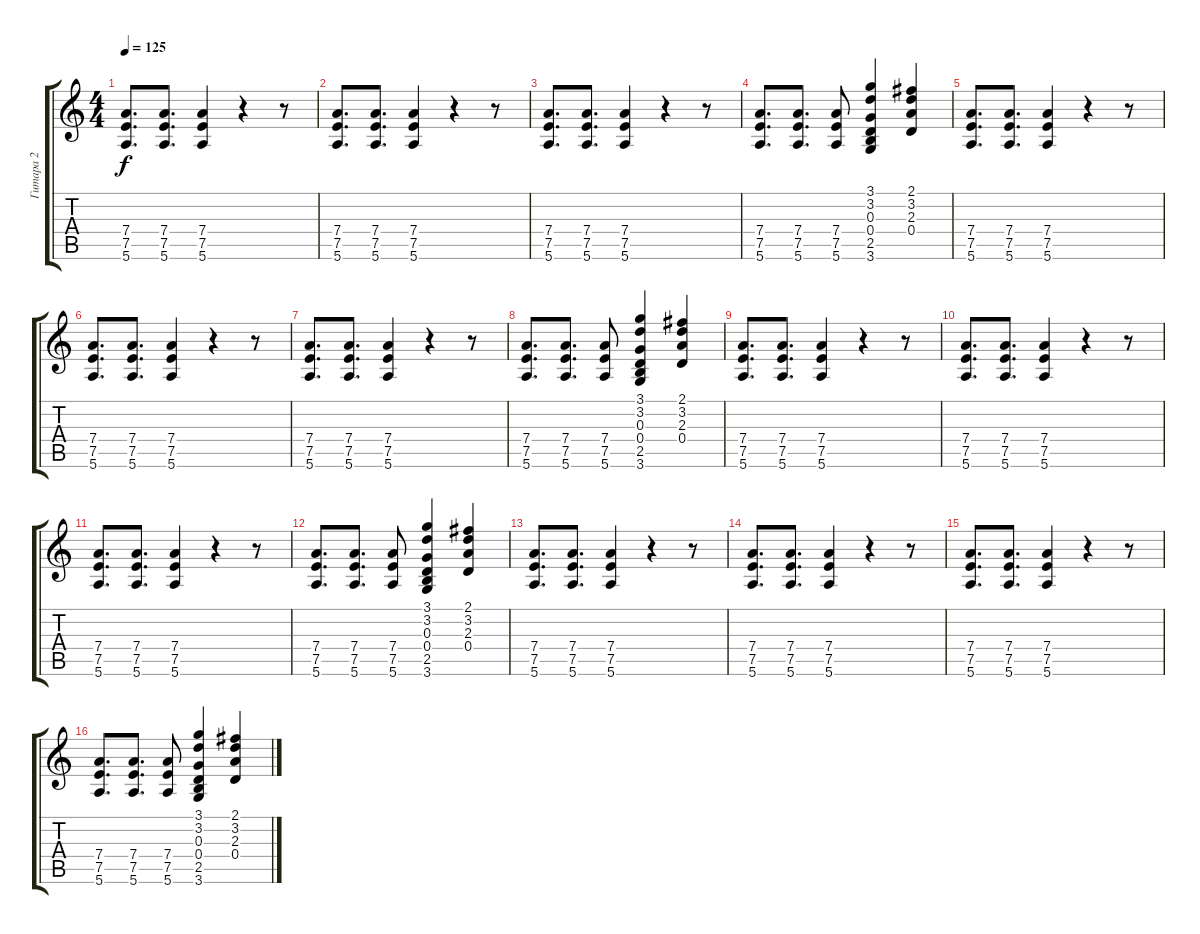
\track ("Гитара 2" "Гитара 2") {instrument distortionguitar}
\staff {score tabs}
\tuning (E4 B3 G3 D3 A2 E2) {hide}
\ts (4 4)
\tempo 125
\clef g2
\ks c
(7.4 7.5 5.6).8{d dy f} (7.4 7.5 5.6).8{d} (7.4 7.5 5.6).4 r.4 r.8 |
(7.4 7.5 5.6).8{d} (7.4 7.5 5.6).8{d} (7.4 7.5 5.6).4 r.4 r.8 |
(7.4 7.5 5.6).8{d} (7.4 7.5 5.6).8{d} (7.4 7.5 5.6).4 r.4 r.8 |
(7.4 7.5 5.6).8{d} (7.4 7.5 5.6).8{d} (7.4 7.5 5.6).8 (3.1 3.2 0.3 0.4 2.5 3.6).4 (2.1 3.2 2.3 0.4).4 |
(7.4 7.5 5.6).8{d} (7.4 7.5 5.6).8{d} (7.4 7.5 5.6).4 r.4 r.8 |
(7.4 7.5 5.6).8{d} (7.4 7.5 5.6).8{d} (7.4 7.5 5.6).4 r.4 r.8 |
(7.4 7.5 5.6).8{d} (7.4 7.5 5.6).8{d} (7.4 7.5 5.6).4 r.4 r.8 |
(7.4 7.5 5.6).8{d} (7.4 7.5 5.6).8{d} (7.4 7.5 5.6).8 (3.1 3.2 0.3 0.4 2.5 3.6).4 (2.1 3.2 2.3 0.4).4 |
(7.4 7.5 5.6).8{d} (7.4 7.5 5.6).8{d} (7.4 7.5 5.6).4 r.4 r.8 |
(7.4 7.5 5.6).8{d} (7.4 7.5 5.6).8{d} (7.4 7.5 5.6).4 r.4 r.8 |
(7.4 7.5 5.6).8{d} (7.4 7.5 5.6).8{d} (7.4 7.5 5.6).4 r.4 r.8 |
(7.4 7.5 5.6).8{d} (7.4 7.5 5.6).8{d} (7.4 7.5 5.6).8 (3.1 3.2 0.3 0.4 2.5 3.6).4 (2.1 3.2 2.3 0.4).4 |
(7.4 7.5 5.6).8{d} (7.4 7.5 5.6).8{d} (7.4 7.5 5.6).4 r.4 r.8 |
(7.4 7.5 5.6).8{d} (7.4 7.5 5.6).8{d} (7.4 7.5 5.6).4 r.4 r.8 |
(7.4 7.5 5.6).8{d} (7.4 7.5 5.6).8{d} (7.4 7.5 5.6).4 r.4 r.8 |
(7.4 7.5 5.6).8{d} (7.4 7.5 5.6).8{d} (7.4 7.5 5.6).8 (3.1 3.2 0.3 0.4 2.5 3.6).4 (2.1 3.2 2.3 0.4).4
